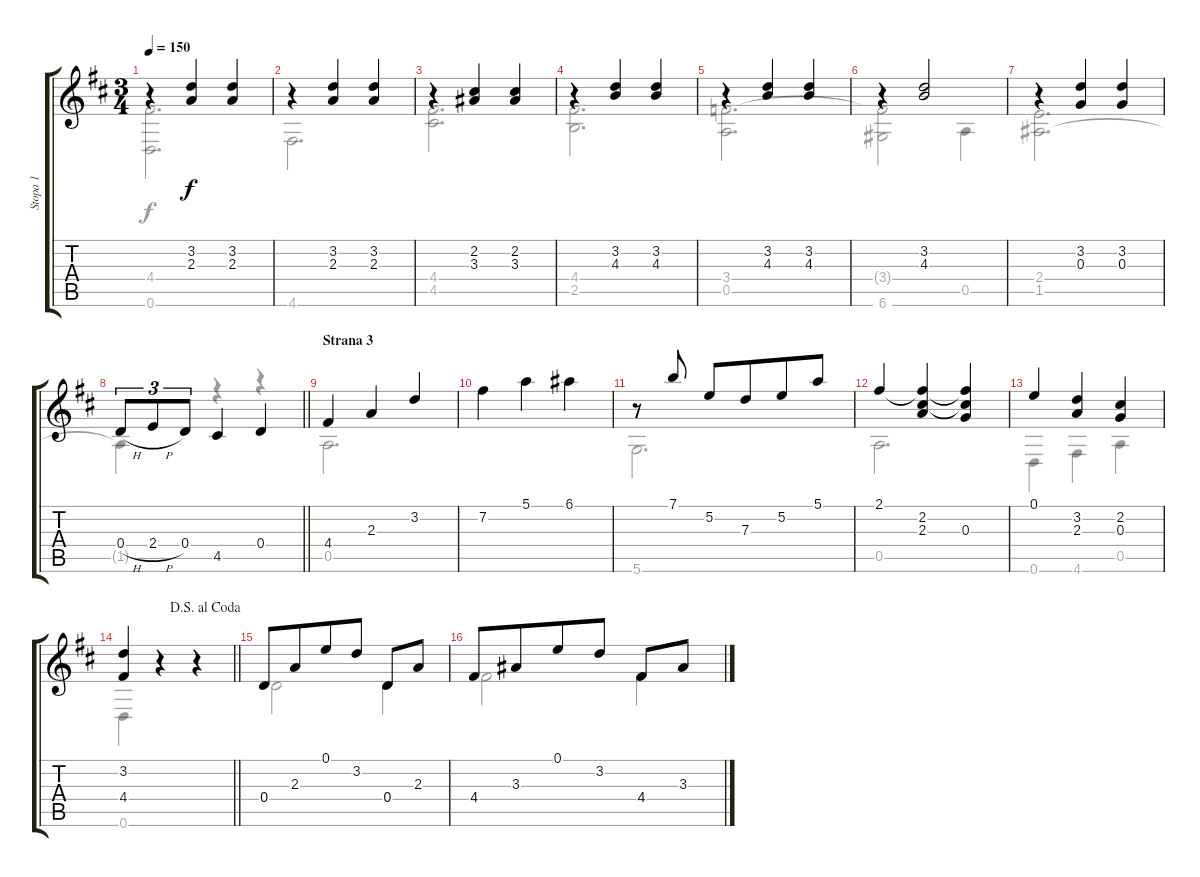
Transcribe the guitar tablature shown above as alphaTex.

\track ("Stopa 1" "Stopa 1") {instrument acousticguitarnylon}
\staff {score tabs}
\tuning (E4 B3 G3 D3 A2 D2) {hide}
\voice
\ts (3 4)
\tempo 150
\clef g2
\ks d
r.4{dy f} (3.2 2.3).4 (3.2 2.3).4 |
r.4 (3.2 2.3).4 (3.2 2.3).4 |
r.4 (2.2 3.3).4 (2.2 3.3).4 |
r.4 (3.2 4.3).4 (3.2 4.3).4 |
r.4 (3.2 4.3).4 (3.2 4.3).4 |
r.4 (3.2 4.3).2 |
r.4 (3.2 0.3).4 (3.2 0.3).4 |
\barLineRight lightlight
0.4{h}.8{tu (3 2)} 2.4{h}.8{tu (3 2)} 0.4.8{tu (3 2)} 4.5.4 0.4.4 |
\section ("" "Strana 3")
4.4.4 2.3.4 3.2.4 |
7.2.4 5.1.4 6.1.4 |
r.8 7.1.8 5.2.8 7.3.8{beam merge} 5.2.8 5.1.8 |
2.1.4 (2.1{t} 2.2 2.3).4 (2.1{t} 2.2{t} 0.3).4 |
0.1.4 (3.2 2.3).4 (2.2 0.3).4 |
\jump dalsegnoalcoda
\barLineRight lightlight
(3.2 4.4).4 r.4 r.4 |
0.4.8 2.3.8{beam merge} 0.1.8 3.2.8 0.4.8 2.3.8 |
4.4.8 3.3.8{beam merge} 0.1.8 3.2.8 4.4.8 3.3.8
\voice
\clef g2
\ottava regular
\simile none
\ks d
(4.4 0.6).2{d dy f} |
4.6.2{d} |
(4.4 4.5).2{d} |
(4.4 2.5).2{d} |
(3.4 0.5).2{d} |
(3.4{t} 6.6).2 0.5.4 |
(2.4 1.5).2{d} |
\barLineRight lightlight
1.5{t}.4 r.4 r.4 |
0.5.2{d} |
|
5.6.2{d} |
0.5.2{d} |
0.6.4 4.6.4 0.5.4 |
\barLineRight lightlight
0.6.4 r.4 r.4 |
0.4.2 0.4.4 |
4.4.2 4.4.4
